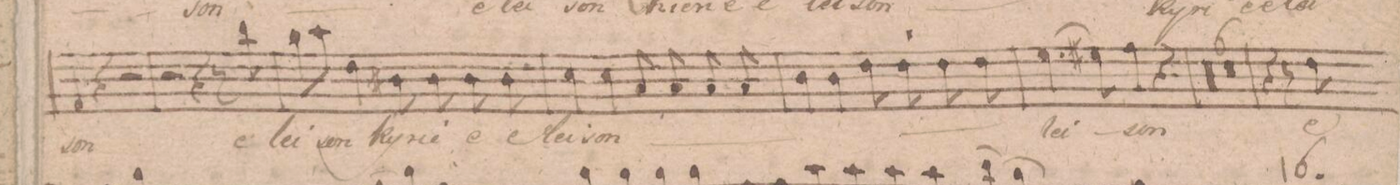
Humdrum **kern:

**kern	**text
*I"Basso	*
*clefF4	*
*k[f#c#]	*
*met(c)	*
*M4/4	*
4AA/	-son
4r	.
2r	.
=14	=14
2r	.
4r	.
8r	.
8d\	e-
=15	=15
8B\L	-lei-
8c#\J	.
4F#\	-son
8D#X\	Ky-
8D#\	-ri-
8D#\	-e
8D#\	e-
=16	=16
4E\	-lei-
4E\	-son
8C#/	{Ky-
8C#/	-ri-
8C#/	-e
8C#/	e-
=17	=17
4D\	-lei-
4D\	-son
8F#\	{Ky-
8F#\	-ri-
8F#\	-e
8F#\	e}-
=18	=18
(4.G\	-lei-
8G#X\)	.
4A\	-son
4r	.
=19	=19
1r	.
=20	=20
1r	.
=21	=21
1r	.
=22	=22
1r	.
=23	=23
1r	.
=24	=24
1r	.
=25	=25
4r	.
8r	.
8F#\	e-
*-	*-
